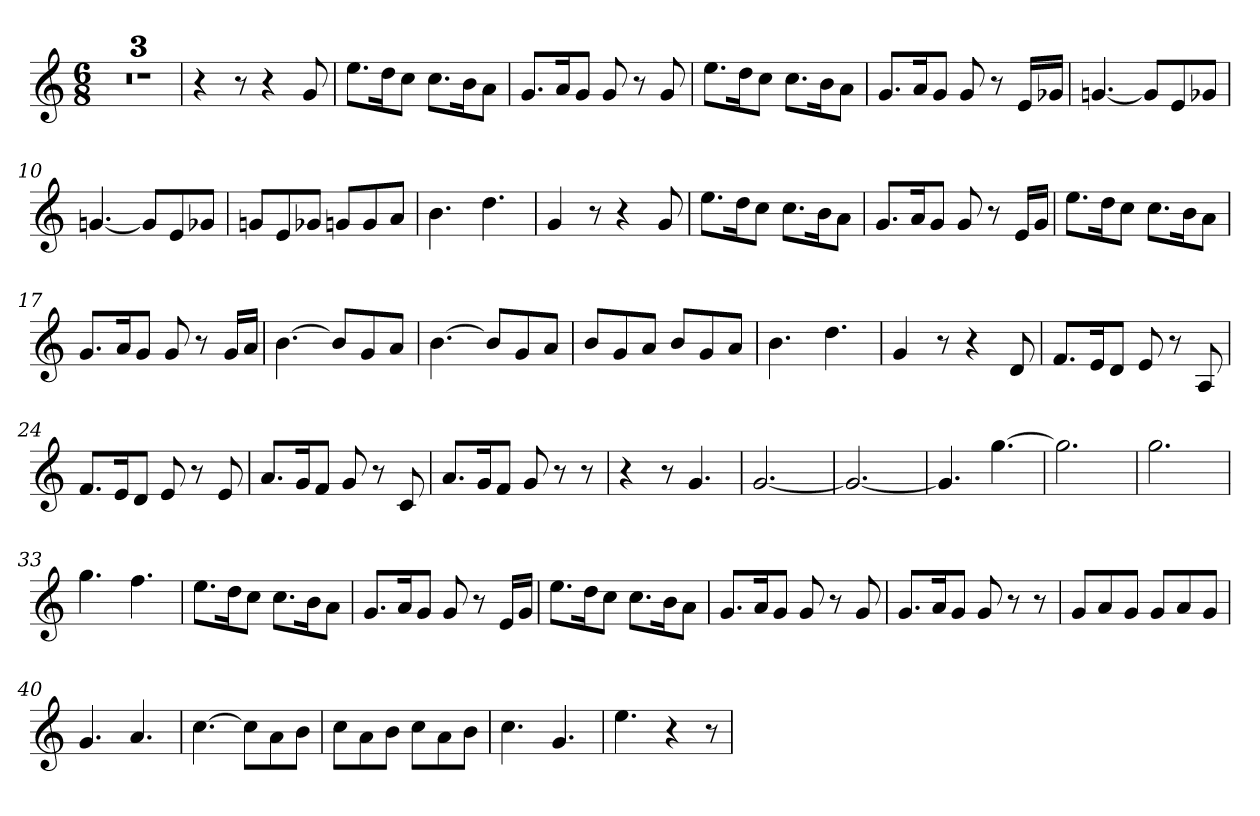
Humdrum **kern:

**kern
*part1
*staff1
*clefG2
*k[]
*M6/8
=1
2.r
=2
2.r
=3
2.r
=4
4r
8r
4r
8g/
=5
8.ee\L
16dd\K
8cc\J
8.cc\L
16b\K
8a\J
=6
8.g/L
16a/K
8g/J
8g/
8r
8g/
=7
8.ee\L
16dd\K
8cc\J
8.cc\L
16b\K
8a\J
=8
8.g/L
16a/K
8g/J
8g/
8r
16e/LL
16g-X/JJ
=9
[4.gn/
8g/L]
8e/
8g-X/J
!!LO:LB:g=z
=10
[4.gn/
8g/L]
8e/
8g-X/J
=11
8gn/L
8e/
8g-X/J
8gn/L
8g/
8a/J
=12
4.b\
4.dd\
=13
4g/
8r
4r
8g/
=14
8.ee\L
16dd\K
8cc\J
8.cc\L
16b\K
8a\J
=15
8.g/L
16a/K
8g/J
8g/
8r
16e/LL
16g/JJ
=16
8.ee\L
16dd\K
8cc\J
8.cc\L
16b\K
8a\J
!!LO:LB:g=z
=17
8.g/L
16a/K
8g/J
8g/
8r
16g/LL
16a/JJ
=18
[4.b\
8b/L]
8g/
8a/J
=19
[4.b\
8b/L]
8g/
8a/J
=20
8b/L
8g/
8a/J
8b/L
8g/
8a/J
=21
4.b\
4.dd\
=22
4g/
8r
4r
8d/
=23
8.f/L
16e/K
8d/J
8e/
8r
8A/
=24
8.f/L
16e/K
8d/J
8e/
8r
8e/
!!LO:LB:g=z
=25
8.a/L
16g/K
8f/J
8g/
8r
8c/
=26
8.a/L
16g/K
8f/J
8g/
8r
8r
=27
4r
8r
4.g/
=28
[2.g/
=29
2.g/_
=30
4.g/]
[4.gg\
=31
2.gg\]
=32
2.gg\
=33
4.gg\
4.ff\
=34
8.ee\L
16dd\K
8cc\J
8.cc\L
16b\K
8a\J
!!LO:LB:g=z
=35
8.g/L
16a/K
8g/J
8g/
8r
16e/LL
16g/JJ
=36
8.ee\L
16dd\K
8cc\J
8.cc\L
16b\K
8a\J
=37
8.g/L
16a/K
8g/J
8g/
8r
8g/
=38
8.g/L
16a/K
8g/J
8g/
8r
8r
=39
8g/L
8a/
8g/J
8g/L
8a/
8g/J
=40
4.g/
4.a/
=41
[4.cc\
8cc\L]
8a\
8b\J
!!LO:LB:g=z
=42
8cc\L
8a\
8b\J
8cc\L
8a\
8b\J
=43
4.cc\
4.g/
=44
4.ee\
4r
8r
=
*-
